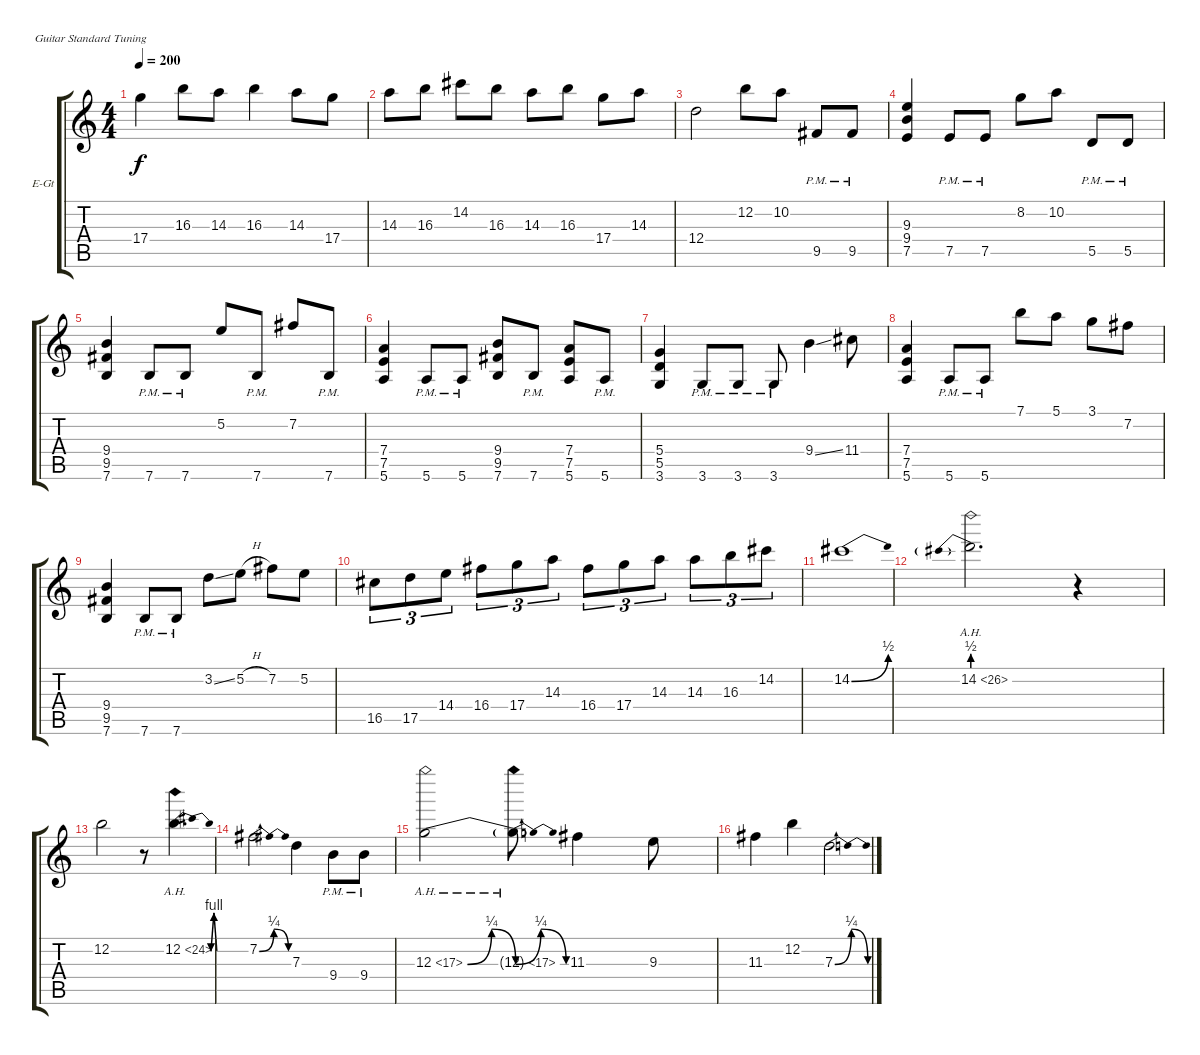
\bracketExtendMode groupsimilarinstruments
\firstSystemTrackNameOrientation horizontal
\otherSystemsTrackNameOrientation horizontal
\track ("Harmony" "E-Gt") {instrument distortionguitar}
\staff {score tabs}
\tuning (E4 B3 G3 D3 A2 E2)
\ts (4 4)
\tempo 200
\clef g2
\ks c
17.4.4{dy f} 16.3.8 14.3.8 16.3.4 14.3.8 17.4.8 |
14.3.8 16.3.8 14.2.8 16.3.8 14.3.8 16.3.8 17.4.8 14.3.8 |
12.4.2 12.2.8 10.2.8 9.5{pm}.8 9.5{pm}.8 |
(9.3 9.4 7.5).4 7.5{pm}.8 7.5{pm}.8 8.2.8 10.2.8 5.5{pm}.8 5.5{pm}.8 |
(9.4 9.5 7.6).4 7.6{pm}.8 7.6{pm}.8 5.2.8 7.6{pm}.8 7.2.8 7.6{pm}.8 |
(7.4 7.5 5.6).4 5.6{pm}.8 5.6{pm}.8 (9.4 9.5 7.6).8 7.6{pm}.8 (7.4 7.5 5.6).8 5.6{pm}.8 |
(5.4 5.5 3.6).4 3.6{pm}.8 3.6{pm}.8 3.6{pm}.8 9.4{ss}.4 11.4.8 |
(7.4 7.5 5.6).4 5.6{pm}.8 5.6{pm}.8 7.1.8 5.1.8 3.1.8 7.2.8 |
(9.4 9.5 7.6).4 7.6{pm}.8 7.6{pm}.8 3.2{ss}.8 5.2{h}.8 7.2.8 5.2.8 |
16.5.8{tu (3 2)} 17.5.8{tu (3 2)} 14.4.8{tu (3 2)} 16.4.8{tu (3 2)} 17.4.8{tu (3 2)} 14.3.8{tu (3 2)} 16.4.8{tu (3 2)} 17.4.8{tu (3 2)} 14.3.8{tu (3 2)} 14.3.8{tu (3 2)} 16.3.8{tu (3 2)} 14.2.8{tu (3 2)} |
14.2{be (bend 0 0 60 2)}.1 |
14.2{be (prebend 0 2 60 2) ah 12}.2{d} r.4 |
12.2.2 r.8 12.2{be (bendrelease 0 0 30 4 30 4 60 0) ah 12}.4{d} |
7.2{be (bendrelease 0 0 30 1 30 1 60 0)}.2 7.3.4 9.4{pm}.8 9.4{pm}.8 |
12.3{be (bendrelease 0 0 30 1 30 1 60 0) ah 5}.2 12.3{be (bendrelease 0 0 30 1 30 1 60 0) ah 5 t}.8 11.3.4 9.3.8 |
11.3.4 12.2.4 7.3{be (bendrelease 0 0 30 1 30 1 60 0)}.2
